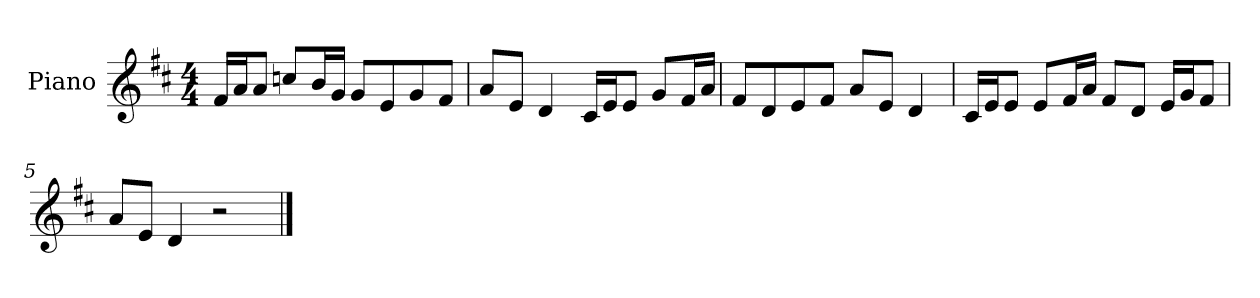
**kern
*part1
*staff1
*I"Piano
*I'P-no
*clefG2
*k[f#c#]
*M4/4
*MM90
=1
16f#/LL
16a/J
8a/J
8ccn/L
16b/L
16g/JJ
8g/L
8e/
8g/
8f#/J
=2
8a/L
8e/J
4d/
16c#/LL
16e/J
8e/J
8g/L
16f#/L
16a/JJ
=3
8f#/L
8d/
8e/
8f#/J
8a/L
8e/J
4d/
=4
16c#/LL
16e/J
8e/J
8e/L
16f#/L
16a/JJ
8f#/L
8d/J
16e/LL
16g/J
8f#/J
!!LO:LB:g=z
=5
8a/L
8e/J
4d/
2r
==
*-
